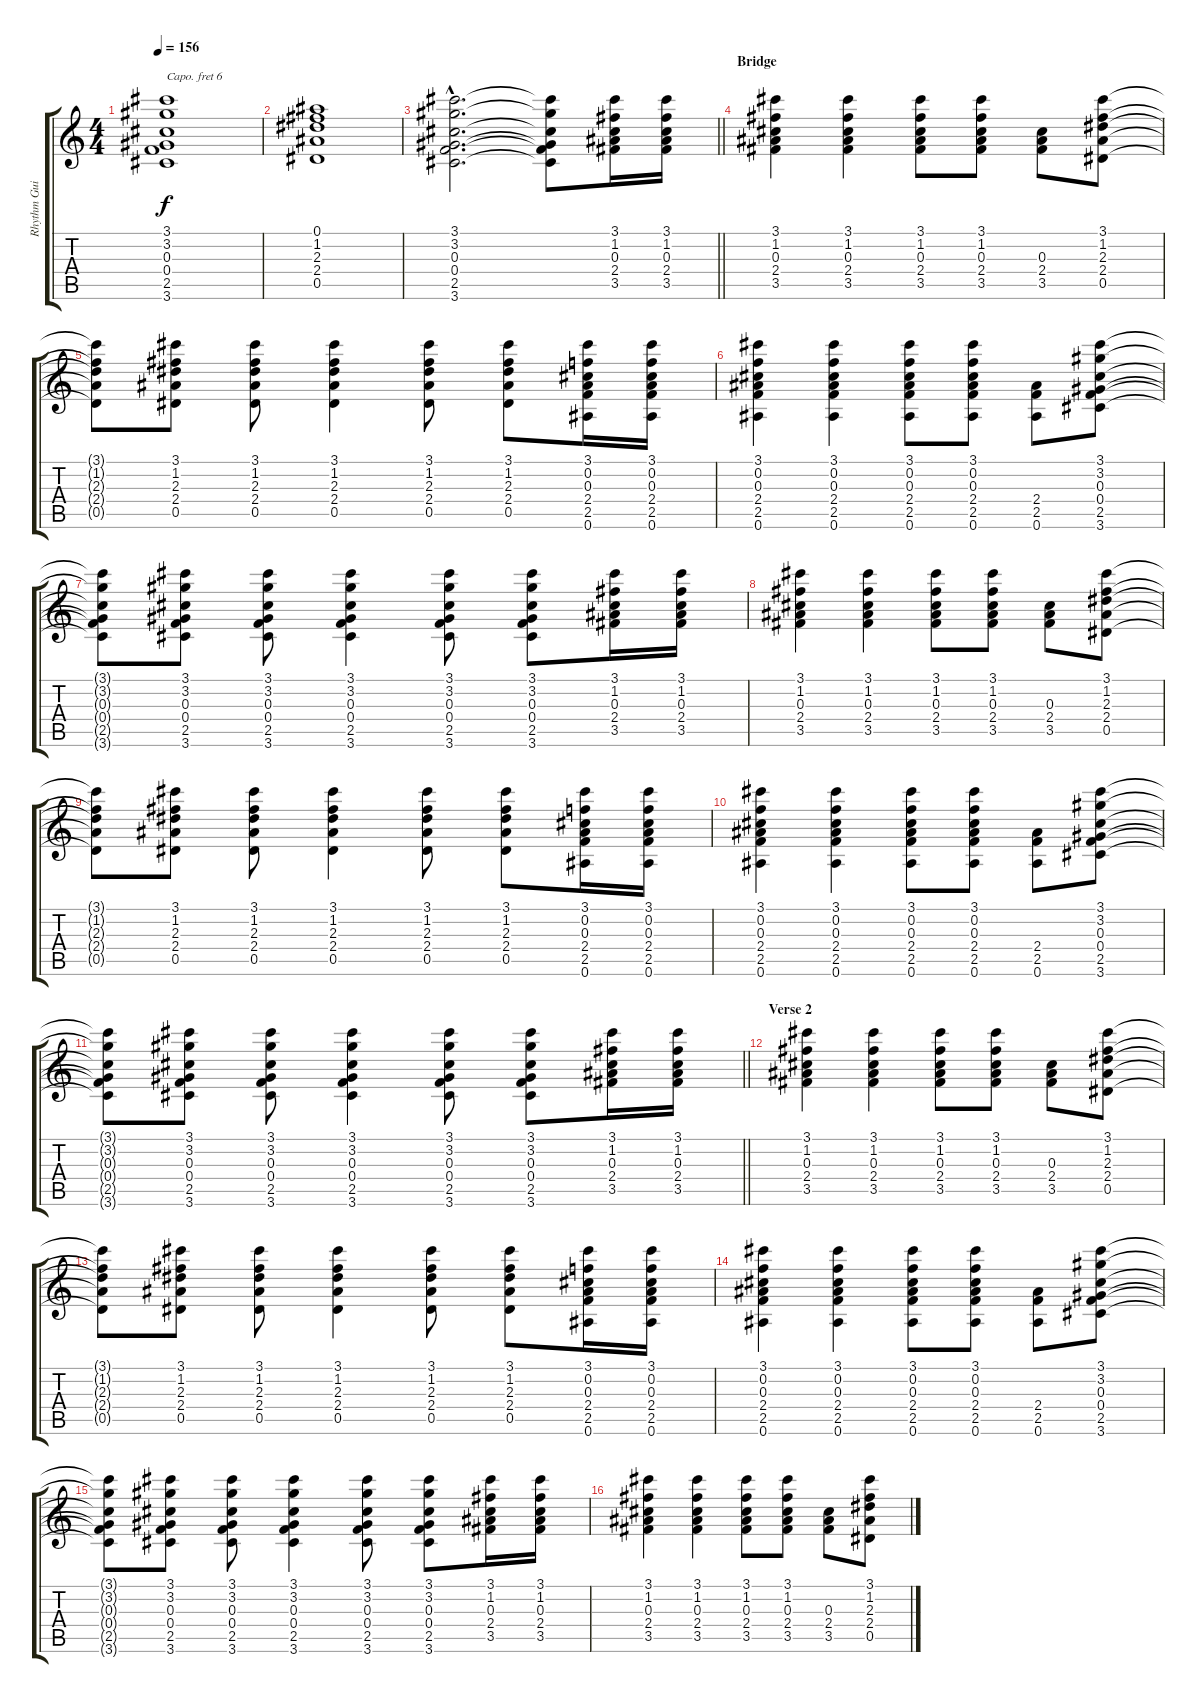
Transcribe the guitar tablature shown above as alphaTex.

\track ("Rhythm Guitar" "Rhythm Gui") {instrument electricguitarclean}
\staff {score tabs}
\capo 6
\tuning (E4 B3 G3 D3 A2 E2) {hide}
\ts (4 4)
\tempo 156
\clef g2
\ks c
(3.1 3.2 0.3 0.4 2.5 3.6).1{dy f} |
(0.1 1.2 2.3 2.4 0.5).1 |
\barLineRight lightlight
(3.1{hac} 3.2{hac} 0.3{hac} 0.4{hac} 2.5{hac} 3.6{hac}).2{d} (3.1{t} 3.2{t} 0.3{t} 0.4{t} 2.5{t} 3.6{t}).8 (3.1 1.2 0.3 2.4 3.5).16 (3.1 1.2 0.3 2.4 3.5).16 |
\section ("" "Bridge")
(3.1 1.2 0.3 2.4 3.5).4 (3.1 1.2 0.3 2.4 3.5).4 (3.1 1.2 0.3 2.4 3.5).8 (3.1 1.2 0.3 2.4 3.5).8 (0.3 2.4 3.5).8 (3.1 1.2 2.3 2.4 0.5).8 |
(3.1{t} 1.2{t} 2.3{t} 2.4{t} 0.5{t}).8 (3.1 1.2 2.3 2.4 0.5).8 (3.1 1.2 2.3 2.4 0.5).8 (3.1 1.2 2.3 2.4 0.5).4 (3.1 1.2 2.3 2.4 0.5).8 (3.1 1.2 2.3 2.4 0.5).8 (3.1 0.2 0.3 2.4 2.5 0.6).16 (3.1 0.2 0.3 2.4 2.5 0.6).16 |
(3.1 0.2 0.3 2.4 2.5 0.6).4 (3.1 0.2 0.3 2.4 2.5 0.6).4 (3.1 0.2 0.3 2.4 2.5 0.6).8 (3.1 0.2 0.3 2.4 2.5 0.6).8 (2.4 2.5 0.6).8 (3.1 3.2 0.3 0.4 2.5 3.6).8 |
(3.1{t} 3.2{t} 0.3{t} 0.4{t} 2.5{t} 3.6{t}).8 (3.1 3.2 0.3 0.4 2.5 3.6).8 (3.1 3.2 0.3 0.4 2.5 3.6).8 (3.1 3.2 0.3 0.4 2.5 3.6).4 (3.1 3.2 0.3 0.4 2.5 3.6).8 (3.1 3.2 0.3 0.4 2.5 3.6).8 (3.1 1.2 0.3 2.4 3.5).16 (3.1 1.2 0.3 2.4 3.5).16 |
(3.1 1.2 0.3 2.4 3.5).4 (3.1 1.2 0.3 2.4 3.5).4 (3.1 1.2 0.3 2.4 3.5).8 (3.1 1.2 0.3 2.4 3.5).8 (0.3 2.4 3.5).8 (3.1 1.2 2.3 2.4 0.5).8 |
(3.1{t} 1.2{t} 2.3{t} 2.4{t} 0.5{t}).8 (3.1 1.2 2.3 2.4 0.5).8 (3.1 1.2 2.3 2.4 0.5).8 (3.1 1.2 2.3 2.4 0.5).4 (3.1 1.2 2.3 2.4 0.5).8 (3.1 1.2 2.3 2.4 0.5).8 (3.1 0.2 0.3 2.4 2.5 0.6).16 (3.1 0.2 0.3 2.4 2.5 0.6).16 |
(3.1 0.2 0.3 2.4 2.5 0.6).4 (3.1 0.2 0.3 2.4 2.5 0.6).4 (3.1 0.2 0.3 2.4 2.5 0.6).8 (3.1 0.2 0.3 2.4 2.5 0.6).8 (2.4 2.5 0.6).8 (3.1 3.2 0.3 0.4 2.5 3.6).8 |
\barLineRight lightlight
(3.1{t} 3.2{t} 0.3{t} 0.4{t} 2.5{t} 3.6{t}).8 (3.1 3.2 0.3 0.4 2.5 3.6).8 (3.1 3.2 0.3 0.4 2.5 3.6).8 (3.1 3.2 0.3 0.4 2.5 3.6).4 (3.1 3.2 0.3 0.4 2.5 3.6).8 (3.1 3.2 0.3 0.4 2.5 3.6).8 (3.1 1.2 0.3 2.4 3.5).16 (3.1 1.2 0.3 2.4 3.5).16 |
\section ("" "Verse 2")
(3.1 1.2 0.3 2.4 3.5).4 (3.1 1.2 0.3 2.4 3.5).4 (3.1 1.2 0.3 2.4 3.5).8 (3.1 1.2 0.3 2.4 3.5).8 (0.3 2.4 3.5).8 (3.1 1.2 2.3 2.4 0.5).8 |
(3.1{t} 1.2{t} 2.3{t} 2.4{t} 0.5{t}).8 (3.1 1.2 2.3 2.4 0.5).8 (3.1 1.2 2.3 2.4 0.5).8 (3.1 1.2 2.3 2.4 0.5).4 (3.1 1.2 2.3 2.4 0.5).8 (3.1 1.2 2.3 2.4 0.5).8 (3.1 0.2 0.3 2.4 2.5 0.6).16 (3.1 0.2 0.3 2.4 2.5 0.6).16 |
(3.1 0.2 0.3 2.4 2.5 0.6).4 (3.1 0.2 0.3 2.4 2.5 0.6).4 (3.1 0.2 0.3 2.4 2.5 0.6).8 (3.1 0.2 0.3 2.4 2.5 0.6).8 (2.4 2.5 0.6).8 (3.1 3.2 0.3 0.4 2.5 3.6).8 |
(3.1{t} 3.2{t} 0.3{t} 0.4{t} 2.5{t} 3.6{t}).8 (3.1 3.2 0.3 0.4 2.5 3.6).8 (3.1 3.2 0.3 0.4 2.5 3.6).8 (3.1 3.2 0.3 0.4 2.5 3.6).4 (3.1 3.2 0.3 0.4 2.5 3.6).8 (3.1 3.2 0.3 0.4 2.5 3.6).8 (3.1 1.2 0.3 2.4 3.5).16 (3.1 1.2 0.3 2.4 3.5).16 |
(3.1 1.2 0.3 2.4 3.5).4 (3.1 1.2 0.3 2.4 3.5).4 (3.1 1.2 0.3 2.4 3.5).8 (3.1 1.2 0.3 2.4 3.5).8 (0.3 2.4 3.5).8 (3.1 1.2 2.3 2.4 0.5).8
